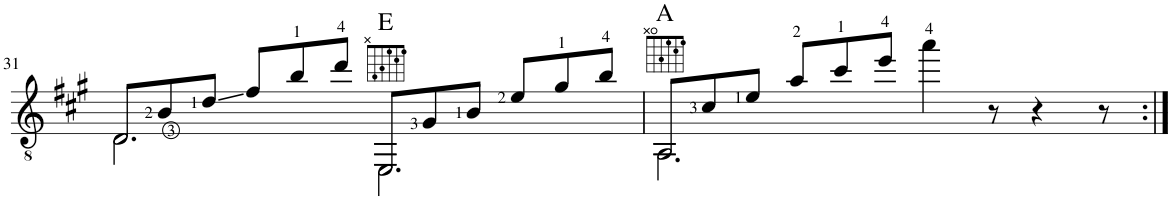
**kern	**harte
*part1	*part1
*staff1	*
*I"Guitar	*
*I'Guit.	*
!!LO:PB:g=z
*clefGv2	*
*k[f#c#g#]	*
*M12/8	*
=31	=31
!LO:N:head=open	!
*^	*
8D/L	2.D\	.
8B/	.	.
8d/J	.	.
8f#/L	.	.
8b/	.	.
8dd/J	.	.
!LO:N:head=open	!	!
8EE/L	2.EE\	E:maj
8G#/	.	.
8B/J	.	.
8e/L	.	.
8g#/	.	.
8b/J	.	.
=32	=32	=32
!LO:N:head=open	!	!
8AA/L	2.AA\	A:maj
8c#/	.	.
8e/J	.	.
8a/L	.	.
8cc#/	.	.
8ee/J	.	.
4aa\	2.ryy	.
8r	.	.
4r	.	.
8r	.	.
*v	*v	*
=:|!	=:|!
*-	*-
